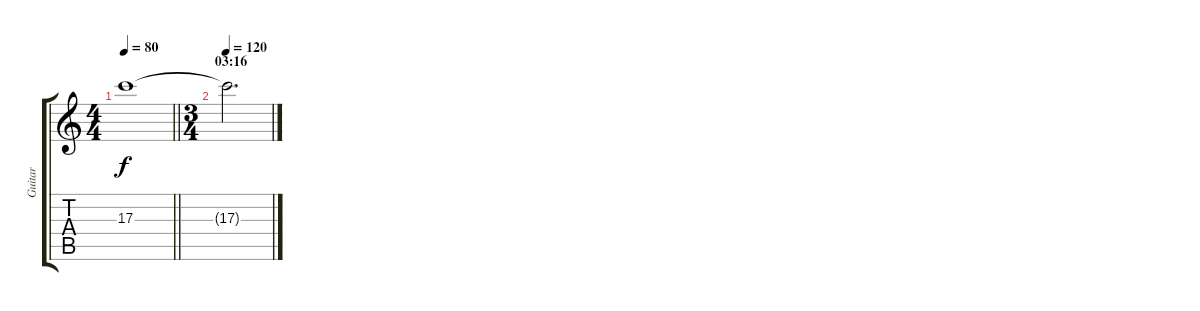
\track ("Guitar" "Guitar") {instrument overdrivenguitar}
\staff {score tabs}
\tuning (E4 B3 G3 D3 A2 E2) {hide}
\ts (4 4)
\tempo 80
\clef g2
\barLineRight lightlight
\ks c
17.3.1{dy f volume 0} |
\ts (3 4)
\section ("" "03:16")
\tempo 120
17.3{t}.2{d}
